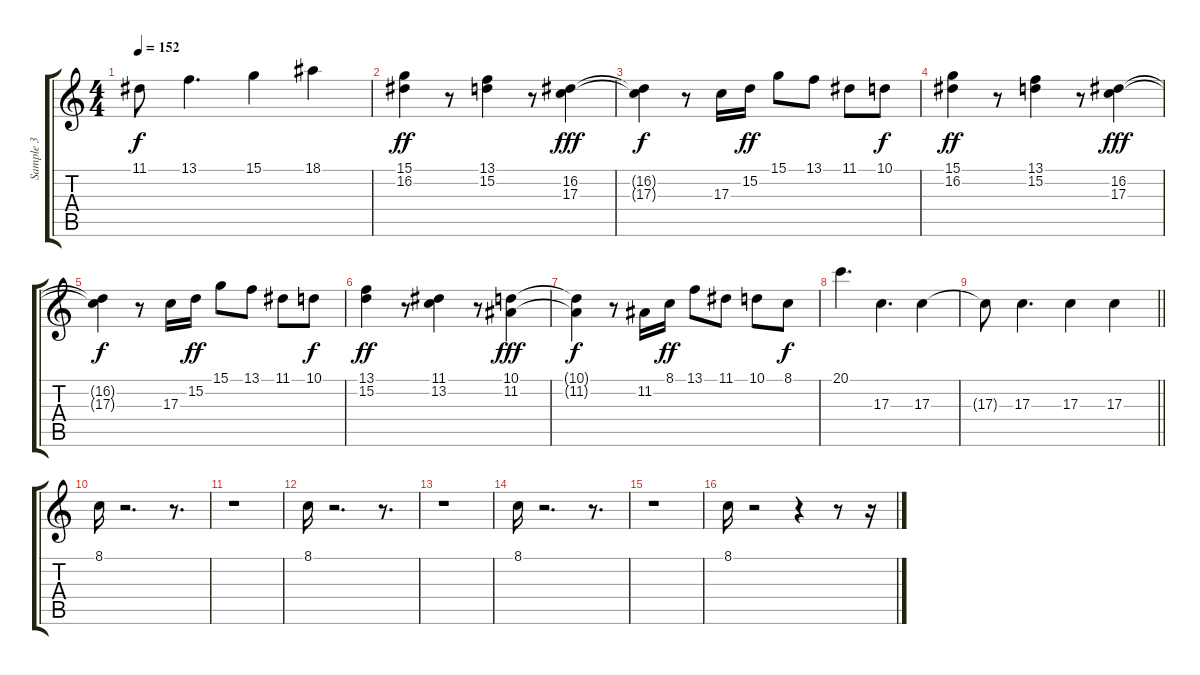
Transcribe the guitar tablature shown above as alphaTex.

\track ("Sample 3" "Sample 3") {instrument lead2sawtooth}
\staff {score tabs}
\tuning (E4 B3 G3 D3 A2 E2) {hide}
\ts (4 4)
\tempo 152
\clef g2
\ks c
11.1{t}.8{dy f} 13.1.4{d} 15.1.4 18.1.4 |
(15.1 16.2).4{dy ff} r.8 (13.1 15.2).4 r.8 (16.2 17.3).4{dy fff} |
(16.2{t} 17.3{t}).4{dy f} r.8 17.3.16 15.2.16{dy ff} 15.1.8 13.1.8 11.1.8 10.1.8{dy f} |
(15.1 16.2).4{dy ff} r.8 (13.1 15.2).4 r.8 (16.2 17.3).4{dy fff} |
(16.2{t} 17.3{t}).4{dy f} r.8 17.3.16 15.2.16{dy ff} 15.1.8 13.1.8 11.1.8 10.1.8{dy f} |
(13.1 15.2).4{dy ff} r.8 (11.1 13.2).4 r.8 (10.1 11.2).4{dy fff} |
(10.1{t} 11.2{t}).4{dy f} r.8 11.2.16 8.1.16{dy ff} 13.1.8 11.1.8 10.1.8 8.1.8{dy f} |
20.1.4{d} 17.3.4{d} 17.3.4 |
\barLineRight lightlight
17.3{t}.8 17.3.4{d} 17.3.4 17.3.4 |
\section ("" " ")
8.1.16 r.2{d} r.8{d} |
r.1 |
8.1.16 r.2{d} r.8{d} |
r.1 |
8.1.16 r.2{d} r.8{d} |
r.1 |
8.1.16 r.2 r.4 r.8 r.16
